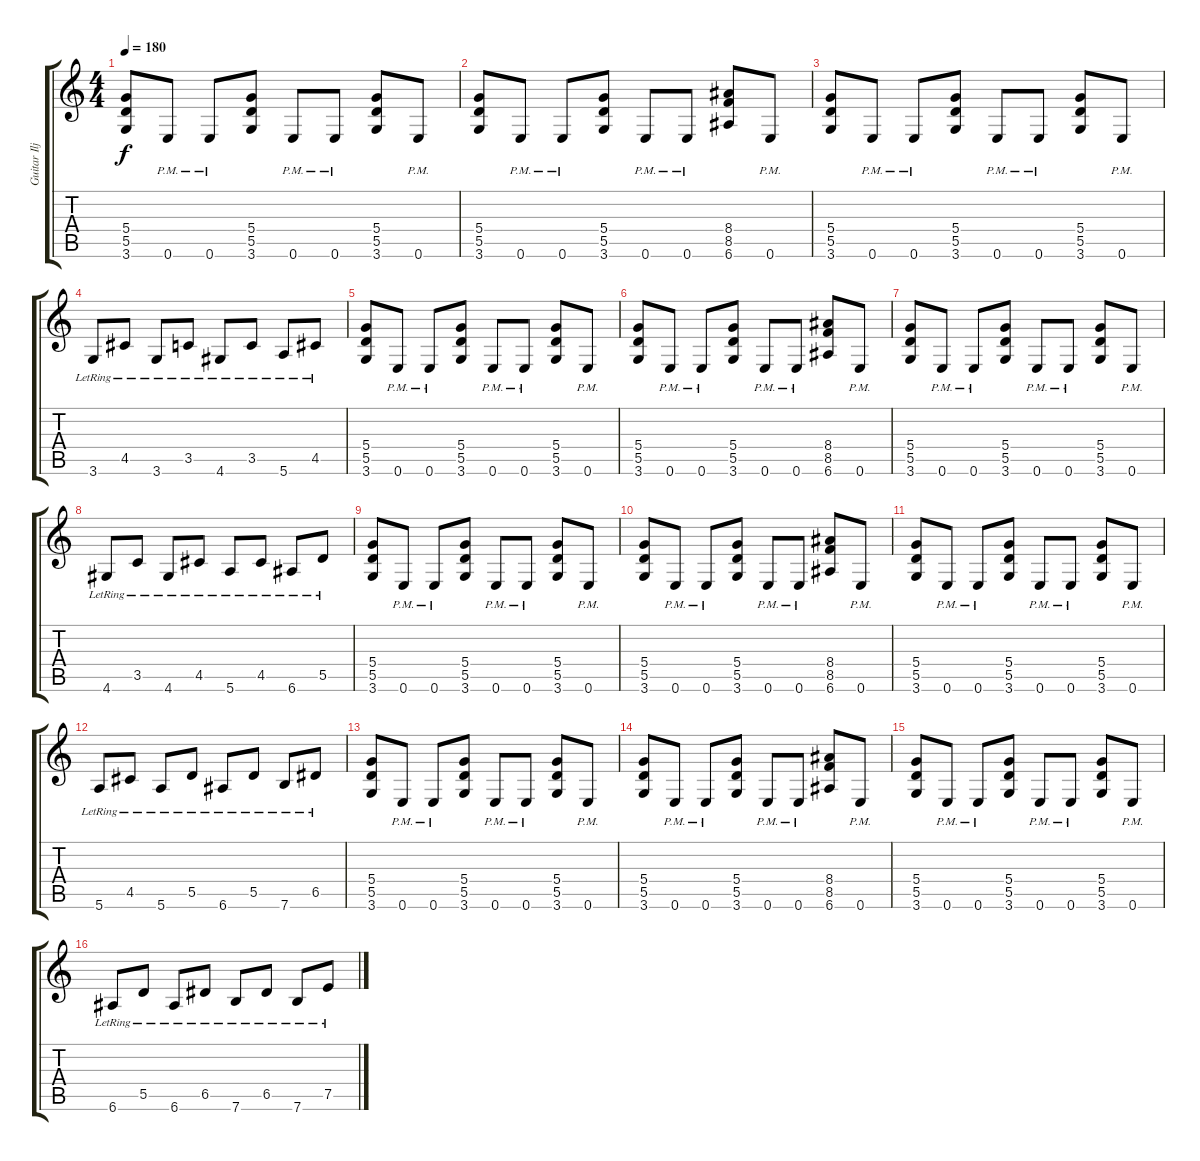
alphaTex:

\track ("Guitar Ilja" "Guitar Ilj") {instrument distortionguitar}
\staff {score tabs}
\tuning (E4 B3 G3 D3 A2 E2) {hide}
\ts (4 4)
\tempo 180
\clef g2
\ks c
(5.4 5.5 3.6).8{dy f instrument distortionguitar} 0.6{pm}.8 0.6{pm}.8 (5.4 5.5 3.6).8 0.6{pm}.8 0.6{pm}.8 (5.4 5.5 3.6).8 0.6{pm}.8 |
(5.4 5.5 3.6).8 0.6{pm}.8 0.6{pm}.8 (5.4 5.5 3.6).8 0.6{pm}.8 0.6{pm}.8 (8.4 8.5 6.6).8 0.6{pm}.8 |
(5.4 5.5 3.6).8 0.6{pm}.8 0.6{pm}.8 (5.4 5.5 3.6).8 0.6{pm}.8 0.6{pm}.8 (5.4 5.5 3.6).8 0.6{pm}.8 |
3.6{lr}.8 4.5{lr}.8 3.6{lr}.8 3.5{lr}.8 4.6{lr}.8 3.5{lr}.8 5.6{lr}.8 4.5{lr}.8 |
(5.4 5.5 3.6).8 0.6{pm}.8 0.6{pm}.8 (5.4 5.5 3.6).8 0.6{pm}.8 0.6{pm}.8 (5.4 5.5 3.6).8 0.6{pm}.8 |
(5.4 5.5 3.6).8 0.6{pm}.8 0.6{pm}.8 (5.4 5.5 3.6).8 0.6{pm}.8 0.6{pm}.8 (8.4 8.5 6.6).8 0.6{pm}.8 |
(5.4 5.5 3.6).8 0.6{pm}.8 0.6{pm}.8 (5.4 5.5 3.6).8 0.6{pm}.8 0.6{pm}.8 (5.4 5.5 3.6).8 0.6{pm}.8 |
4.6{lr}.8 3.5{lr}.8 4.6{lr}.8 4.5{lr}.8 5.6{lr}.8 4.5{lr}.8 6.6{lr}.8 5.5{lr}.8 |
(5.4 5.5 3.6).8 0.6{pm}.8 0.6{pm}.8 (5.4 5.5 3.6).8 0.6{pm}.8 0.6{pm}.8 (5.4 5.5 3.6).8 0.6{pm}.8 |
(5.4 5.5 3.6).8 0.6{pm}.8 0.6{pm}.8 (5.4 5.5 3.6).8 0.6{pm}.8 0.6{pm}.8 (8.4 8.5 6.6).8 0.6{pm}.8 |
(5.4 5.5 3.6).8 0.6{pm}.8 0.6{pm}.8 (5.4 5.5 3.6).8 0.6{pm}.8 0.6{pm}.8 (5.4 5.5 3.6).8 0.6{pm}.8 |
5.6{lr}.8 4.5{lr}.8 5.6{lr}.8 5.5{lr}.8 6.6{lr}.8 5.5{lr}.8 7.6{lr}.8 6.5{lr}.8 |
(5.4 5.5 3.6).8 0.6{pm}.8 0.6{pm}.8 (5.4 5.5 3.6).8 0.6{pm}.8 0.6{pm}.8 (5.4 5.5 3.6).8 0.6{pm}.8 |
(5.4 5.5 3.6).8 0.6{pm}.8 0.6{pm}.8 (5.4 5.5 3.6).8 0.6{pm}.8 0.6{pm}.8 (8.4 8.5 6.6).8 0.6{pm}.8 |
(5.4 5.5 3.6).8 0.6{pm}.8 0.6{pm}.8 (5.4 5.5 3.6).8 0.6{pm}.8 0.6{pm}.8 (5.4 5.5 3.6).8 0.6{pm}.8 |
6.6{lr}.8 5.5{lr}.8 6.6{lr}.8 6.5{lr}.8 7.6{lr}.8 6.5{lr}.8 7.6{lr}.8 7.5{lr}.8
